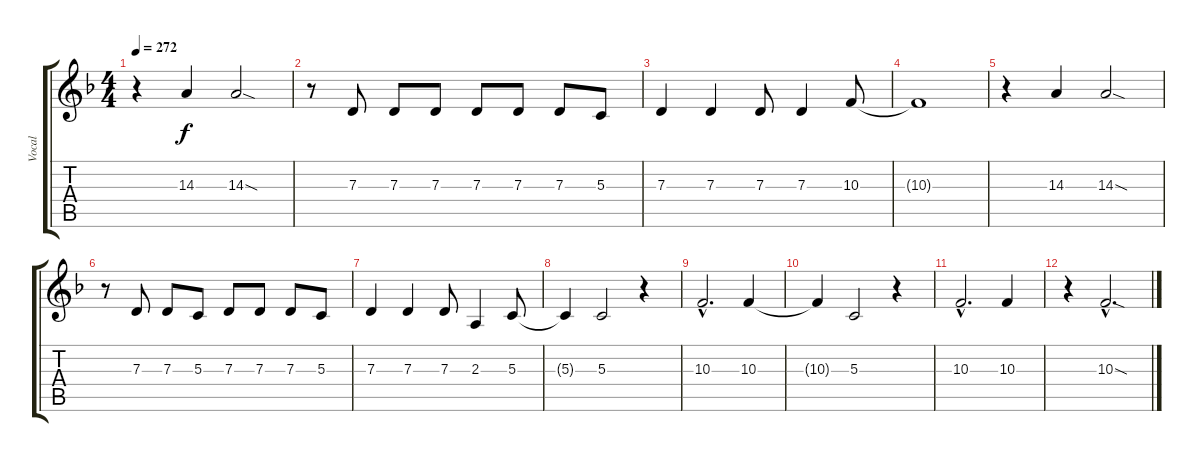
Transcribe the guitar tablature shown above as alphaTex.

\track ("Vocal" "Vocal") {instrument trumpet}
\staff {score tabs}
\tuning (E4 B3 G3 D3 A2 E2) {hide}
\ts (4 4)
\tempo 272
\clef g2
\ks f
r.4{dy f} 14.3.4 14.3{sod}.2 |
r.8 7.3.8 7.3.8 7.3.8 7.3.8 7.3.8 7.3.8 5.3.8 |
7.3.4 7.3.4 7.3.8 7.3.4 10.3.8 |
10.3{t}.1 |
r.4 14.3.4 14.3{sod}.2 |
r.8 7.3.8 7.3.8 5.3.8 7.3.8 7.3.8 7.3.8 5.3.8 |
7.3.4 7.3.4 7.3.8 2.3.4 5.3.8 |
5.3{t}.4 5.3.2 r.4 |
10.3{hac}.2{d} 10.3.4 |
10.3{t}.4 5.3.2 r.4 |
10.3{hac}.2{d} 10.3.4 |
r.4 10.3{sod hac}.2{d}
